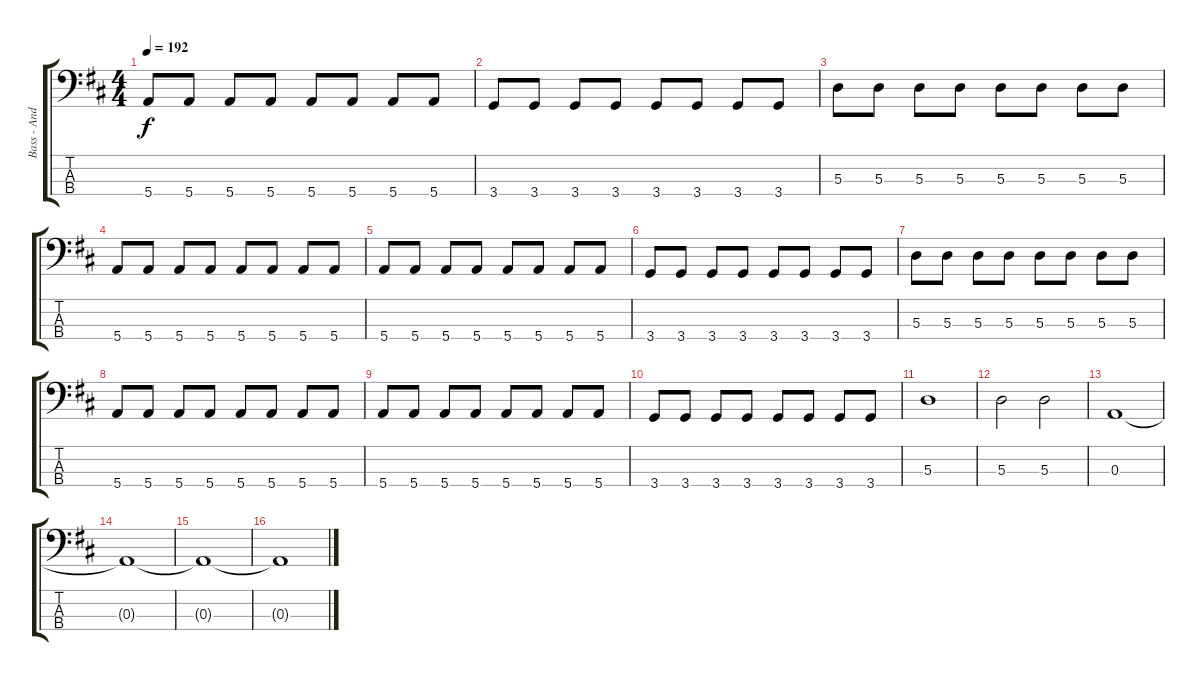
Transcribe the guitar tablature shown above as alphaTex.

\track ("Bass - Andi" "Bass - And") {instrument electricbasspick}
\staff {score tabs}
\tuning (G2 D2 A1 E1) {hide}
\ts (4 4)
\tempo 192
\clef f4
\ks d
5.4.8{dy f} 5.4.8 5.4.8 5.4.8 5.4.8 5.4.8 5.4.8 5.4.8 |
3.4.8 3.4.8 3.4.8 3.4.8 3.4.8 3.4.8 3.4.8 3.4.8 |
5.3.8 5.3.8 5.3.8 5.3.8 5.3.8 5.3.8 5.3.8 5.3.8 |
5.4.8 5.4.8 5.4.8 5.4.8 5.4.8 5.4.8 5.4.8 5.4.8 |
5.4.8 5.4.8 5.4.8 5.4.8 5.4.8 5.4.8 5.4.8 5.4.8 |
3.4.8 3.4.8 3.4.8 3.4.8 3.4.8 3.4.8 3.4.8 3.4.8 |
5.3.8 5.3.8 5.3.8 5.3.8 5.3.8 5.3.8 5.3.8 5.3.8 |
5.4.8 5.4.8 5.4.8 5.4.8 5.4.8 5.4.8 5.4.8 5.4.8 |
5.4.8 5.4.8 5.4.8 5.4.8 5.4.8 5.4.8 5.4.8 5.4.8 |
3.4.8 3.4.8 3.4.8 3.4.8 3.4.8 3.4.8 3.4.8 3.4.8 |
5.3.1 |
5.3.2 5.3.2 |
0.3.1 |
0.3{t}.1 |
0.3{t}.1 |
0.3{t}.1
